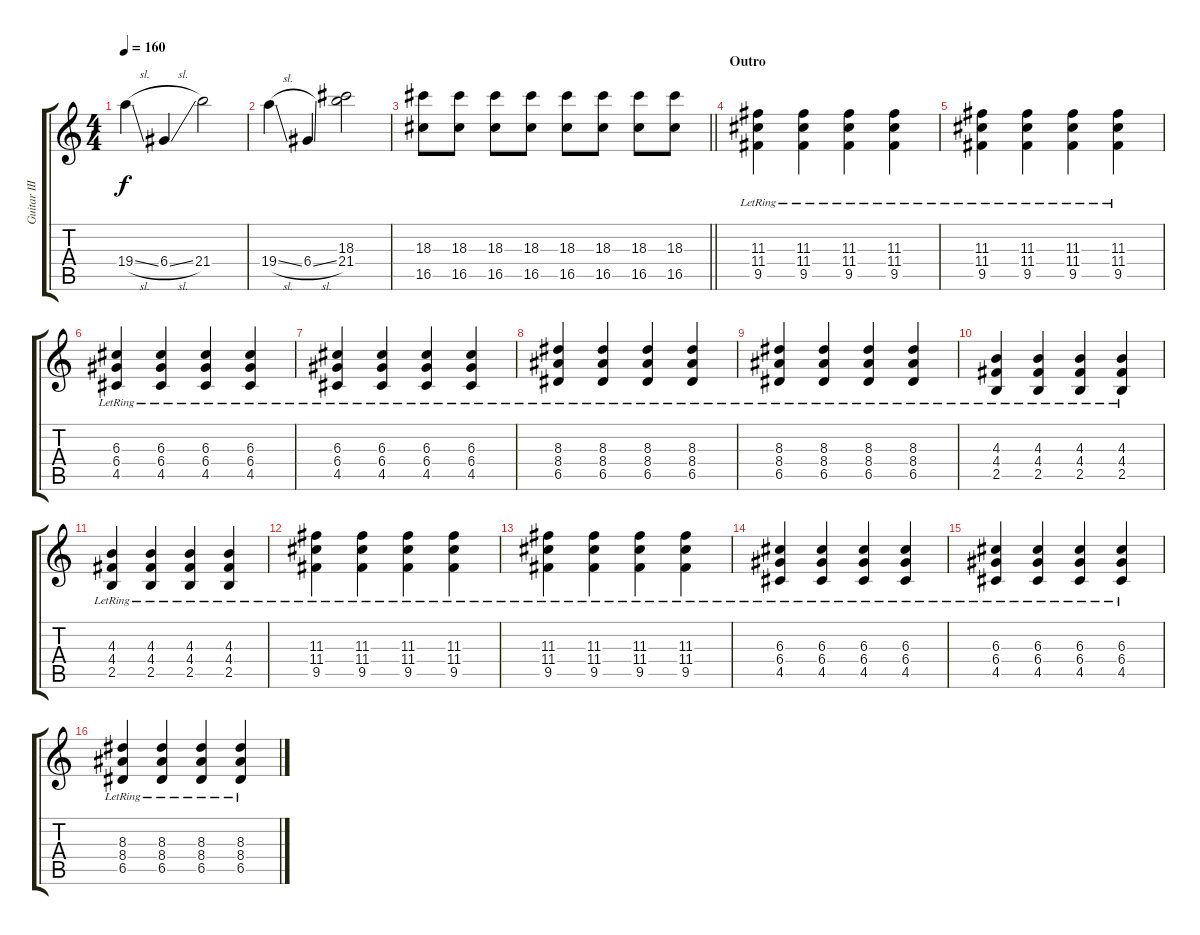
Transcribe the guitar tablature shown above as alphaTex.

\track ("Guitar III" "Guitar III") {instrument distortionguitar}
\staff {score tabs}
\tuning (E4 B3 G3 D3 A2 D2) {hide}
\ts (4 4)
\tempo 160
\clef g2
\ks c
19.4{sl}.4{dy f} 6.4{sl}.4 21.4.2 |
19.4{sl}.4 6.4{sl}.4 (18.3 21.4).2 |
\barLineRight lightlight
(18.3 16.5).8 (18.3 16.5).8 (18.3 16.5).8 (18.3 16.5).8 (18.3 16.5).8 (18.3 16.5).8 (18.3 16.5).8 (18.3 16.5).8 |
\section ("" "Outro")
(11.3{lr} 11.4{lr} 9.5{lr}).4{volume 6} (11.3{lr} 11.4{lr} 9.5{lr}).4 (11.3{lr} 11.4{lr} 9.5{lr}).4 (11.3{lr} 11.4{lr} 9.5{lr}).4 |
(11.3{lr} 11.4{lr} 9.5{lr}).4 (11.3{lr} 11.4{lr} 9.5{lr}).4 (11.3{lr} 11.4{lr} 9.5{lr}).4 (11.3{lr} 11.4{lr} 9.5{lr}).4 |
(6.3{lr} 6.4{lr} 4.5{lr}).4 (6.3{lr} 6.4{lr} 4.5{lr}).4 (6.3{lr} 6.4{lr} 4.5{lr}).4 (6.3{lr} 6.4{lr} 4.5{lr}).4 |
(6.3{lr} 6.4{lr} 4.5{lr}).4 (6.3{lr} 6.4{lr} 4.5{lr}).4 (6.3{lr} 6.4{lr} 4.5{lr}).4 (6.3{lr} 6.4{lr} 4.5{lr}).4 |
(8.3{lr} 8.4{lr} 6.5{lr}).4 (8.3{lr} 8.4{lr} 6.5{lr}).4 (8.3{lr} 8.4{lr} 6.5{lr}).4 (8.3{lr} 8.4{lr} 6.5{lr}).4 |
(8.3{lr} 8.4{lr} 6.5{lr}).4 (8.3{lr} 8.4{lr} 6.5{lr}).4 (8.3{lr} 8.4{lr} 6.5{lr}).4 (8.3{lr} 8.4{lr} 6.5{lr}).4 |
(4.3{lr} 4.4 2.5).4 (4.3{lr} 4.4 2.5).4 (4.3{lr} 4.4 2.5).4 (4.3{lr} 4.4 2.5).4 |
(4.3{lr} 4.4 2.5).4 (4.3{lr} 4.4 2.5).4 (4.3{lr} 4.4 2.5).4 (4.3{lr} 4.4 2.5).4 |
(11.3{lr} 11.4{lr} 9.5{lr}).4 (11.3{lr} 11.4{lr} 9.5{lr}).4 (11.3{lr} 11.4{lr} 9.5{lr}).4 (11.3{lr} 11.4{lr} 9.5{lr}).4 |
(11.3{lr} 11.4{lr} 9.5{lr}).4 (11.3{lr} 11.4{lr} 9.5{lr}).4 (11.3{lr} 11.4{lr} 9.5{lr}).4 (11.3{lr} 11.4{lr} 9.5{lr}).4 |
(6.3{lr} 6.4{lr} 4.5{lr}).4 (6.3{lr} 6.4{lr} 4.5{lr}).4 (6.3{lr} 6.4{lr} 4.5{lr}).4 (6.3{lr} 6.4{lr} 4.5{lr}).4 |
(6.3{lr} 6.4{lr} 4.5{lr}).4 (6.3{lr} 6.4{lr} 4.5{lr}).4 (6.3{lr} 6.4{lr} 4.5{lr}).4 (6.3{lr} 6.4{lr} 4.5{lr}).4 |
(8.3{lr} 8.4{lr} 6.5{lr}).4 (8.3{lr} 8.4{lr} 6.5{lr}).4 (8.3{lr} 8.4{lr} 6.5{lr}).4 (8.3{lr} 8.4{lr} 6.5{lr}).4
